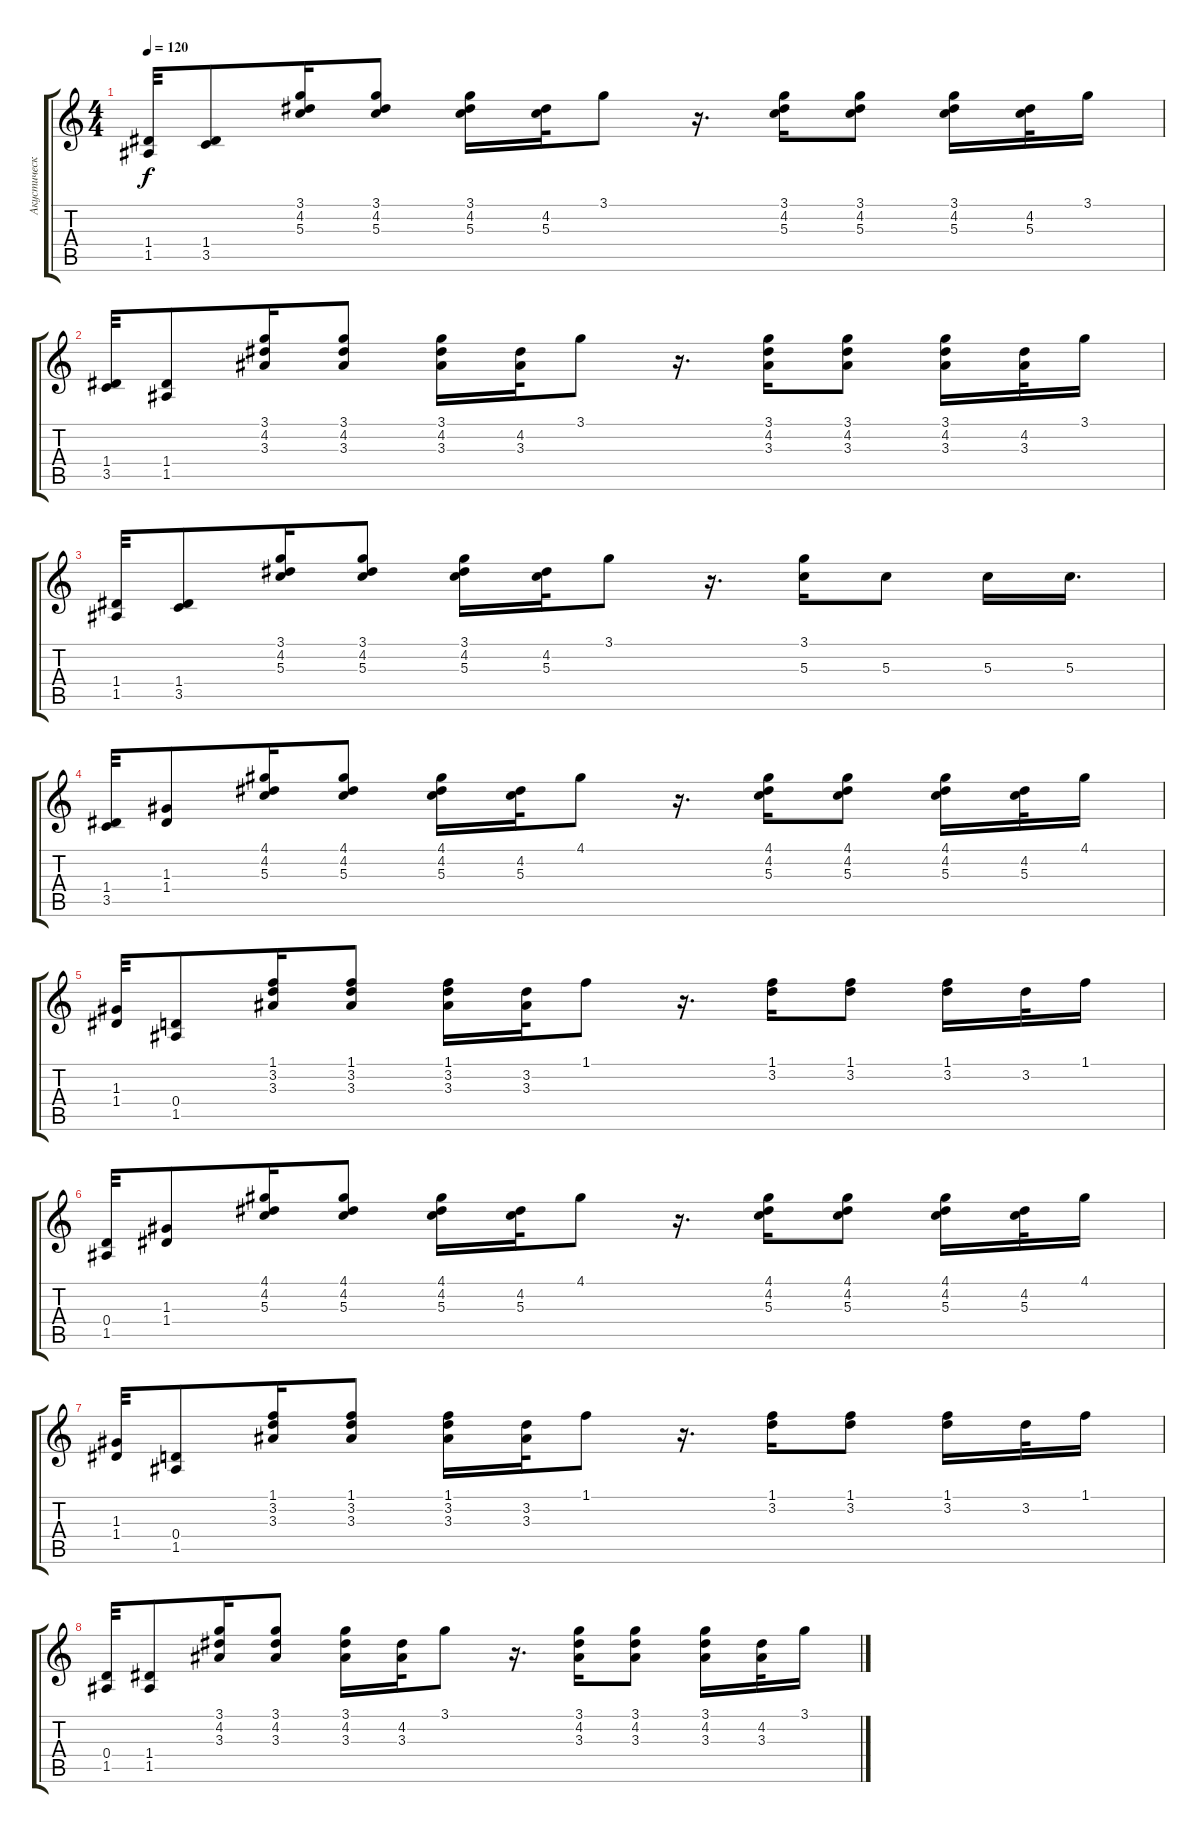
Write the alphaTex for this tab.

\track ("Акустический Гранд Роял" "Акустическ") {instrument acousticguitarsteel}
\staff {score tabs}
\tuning (E4 B3 G3 D3 A2 E2) {hide}
\ts (4 4)
\tempo 120
\clef g2
\ks c
(1.4 1.5).32{dy f} (1.4 3.5).8 (3.1 4.2 5.3).16 (3.1 4.2 5.3).8 (3.1 4.2 5.3).16 (4.2 5.3).32 3.1.8 r.16{d} (3.1 4.2 5.3).16 (3.1 4.2 5.3).8 (3.1 4.2 5.3).16 (4.2 5.3).32 3.1.16 |
(1.4 3.5).32 (1.4 1.5).8 (3.1 4.2 3.3).16 (3.1 4.2 3.3).8 (3.1 4.2 3.3).16 (4.2 3.3).32 3.1.8 r.16{d} (3.1 4.2 3.3).16 (3.1 4.2 3.3).8 (3.1 4.2 3.3).16 (4.2 3.3).32 3.1.16 |
(1.4 1.5).32 (1.4 3.5).8 (3.1 4.2 5.3).16 (3.1 4.2 5.3).8 (3.1 4.2 5.3).16 (4.2 5.3).32 3.1.8 r.16{d} (3.1 5.3).16 5.3.8 5.3.16 5.3.16{d} |
(1.4 3.5).32 (1.3 1.4).8 (4.1 4.2 5.3).16 (4.1 4.2 5.3).8 (4.1 4.2 5.3).16 (4.2 5.3).32 4.1.8 r.16{d} (4.1 4.2 5.3).16 (4.1 4.2 5.3).8 (4.1 4.2 5.3).16 (4.2 5.3).32 4.1.16 |
(1.3 1.4).32 (0.4 1.5).8 (1.1 3.2 3.3).16 (1.1 3.2 3.3).8 (1.1 3.2 3.3).16 (3.2 3.3).32 1.1.8 r.16{d} (1.1 3.2).16 (1.1 3.2).8 (1.1 3.2).16 3.2.32 1.1.16 |
(0.4 1.5).32 (1.3 1.4).8 (4.1 4.2 5.3).16 (4.1 4.2 5.3).8 (4.1 4.2 5.3).16 (4.2 5.3).32 4.1.8 r.16{d} (4.1 4.2 5.3).16 (4.1 4.2 5.3).8 (4.1 4.2 5.3).16 (4.2 5.3).32 4.1.16 |
(1.3 1.4).32 (0.4 1.5).8 (1.1 3.2 3.3).16 (1.1 3.2 3.3).8 (1.1 3.2 3.3).16 (3.2 3.3).32 1.1.8 r.16{d} (1.1 3.2).16 (1.1 3.2).8 (1.1 3.2).16 3.2.32 1.1.16 |
(0.4 1.5).32 (1.4 1.5).8 (3.1 4.2 3.3).16 (3.1 4.2 3.3).8 (3.1 4.2 3.3).16 (4.2 3.3).32 3.1.8 r.16{d} (3.1 4.2 3.3).16 (3.1 4.2 3.3).8 (3.1 4.2 3.3).16 (4.2 3.3).32 3.1.16
